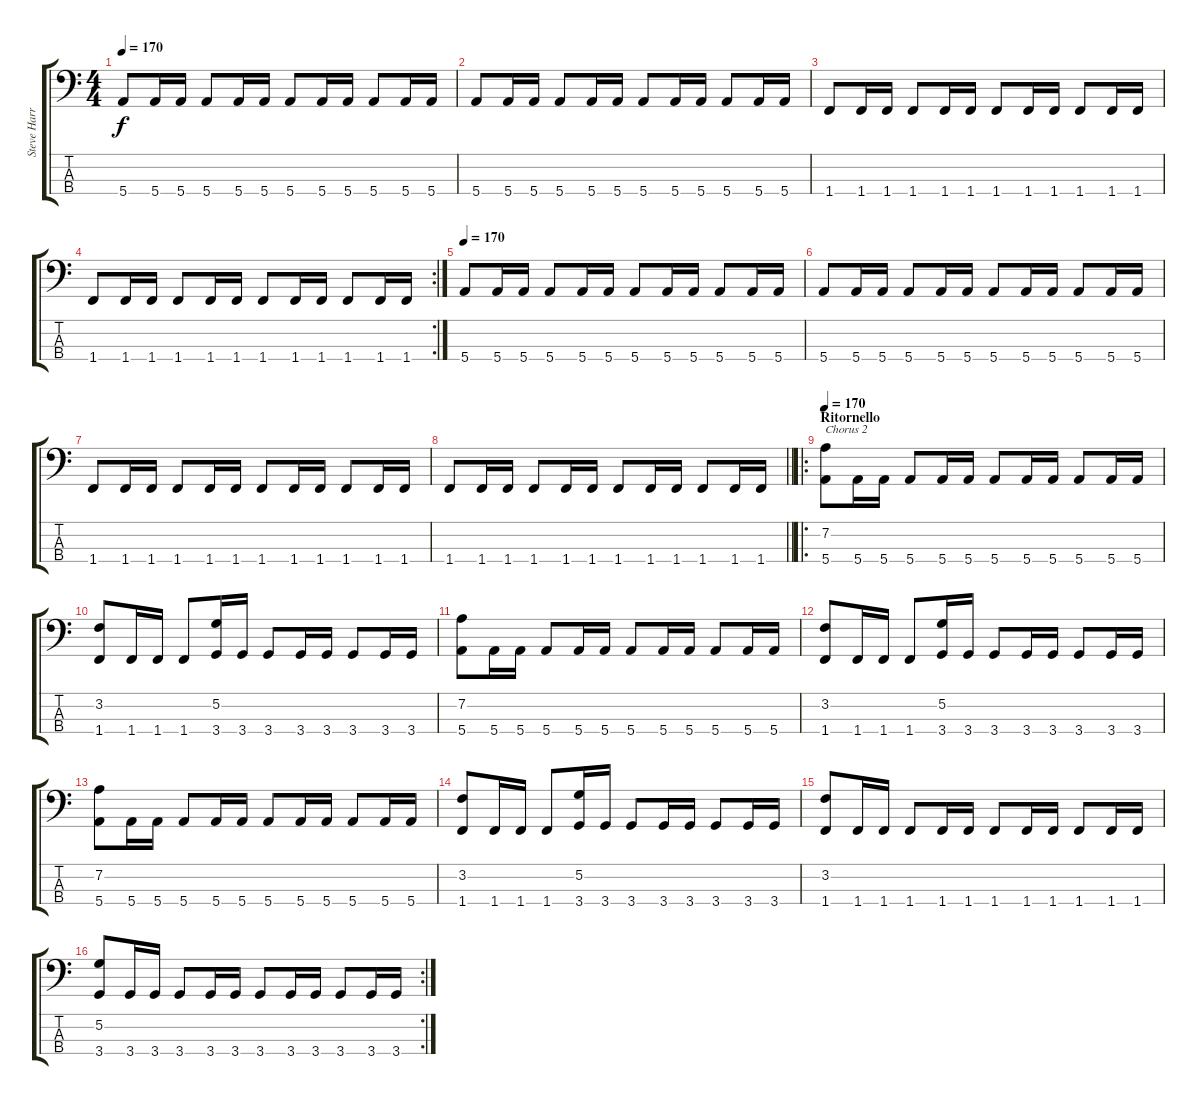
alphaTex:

\track ("Steve Harris" "Steve Harr") {instrument electricbassfinger}
\staff {score tabs}
\tuning (G2 D2 A1 E1) {hide}
\ts (4 4)
\tempo 170
\clef f4
\ks c
5.4.8{dy f} 5.4.16 5.4.16 5.4.8 5.4.16 5.4.16 5.4.8 5.4.16 5.4.16 5.4.8 5.4.16 5.4.16 |
5.4.8 5.4.16 5.4.16 5.4.8 5.4.16 5.4.16 5.4.8 5.4.16 5.4.16 5.4.8 5.4.16 5.4.16 |
1.4.8 1.4.16 1.4.16 1.4.8 1.4.16 1.4.16 1.4.8 1.4.16 1.4.16 1.4.8 1.4.16 1.4.16 |
\rc 2
1.4.8 1.4.16 1.4.16 1.4.8 1.4.16 1.4.16 1.4.8 1.4.16 1.4.16 1.4.8 1.4.16 1.4.16 |
\tempo 170
5.4.8 5.4.16 5.4.16 5.4.8 5.4.16 5.4.16 5.4.8 5.4.16 5.4.16 5.4.8 5.4.16 5.4.16 |
5.4.8 5.4.16 5.4.16 5.4.8 5.4.16 5.4.16 5.4.8 5.4.16 5.4.16 5.4.8 5.4.16 5.4.16 |
1.4.8 1.4.16 1.4.16 1.4.8 1.4.16 1.4.16 1.4.8 1.4.16 1.4.16 1.4.8 1.4.16 1.4.16 |
\barLineRight lightlight
1.4.8 1.4.16 1.4.16 1.4.8 1.4.16 1.4.16 1.4.8 1.4.16 1.4.16 1.4.8 1.4.16 1.4.16 |
\ro
\section ("" "Ritornello")
\tempo 170
(7.2 5.4).8{txt "Chorus 2"} 5.4.16 5.4.16 5.4.8 5.4.16 5.4.16 5.4.8 5.4.16 5.4.16 5.4.8 5.4.16 5.4.16 |
(3.2 1.4).8 1.4.16 1.4.16 1.4.8 (5.2 3.4).16 3.4.16 3.4.8 3.4.16 3.4.16 3.4.8 3.4.16 3.4.16 |
(7.2 5.4).8 5.4.16 5.4.16 5.4.8 5.4.16 5.4.16 5.4.8 5.4.16 5.4.16 5.4.8 5.4.16 5.4.16 |
(3.2 1.4).8 1.4.16 1.4.16 1.4.8 (5.2 3.4).16 3.4.16 3.4.8 3.4.16 3.4.16 3.4.8 3.4.16 3.4.16 |
(7.2 5.4).8 5.4.16 5.4.16 5.4.8 5.4.16 5.4.16 5.4.8 5.4.16 5.4.16 5.4.8 5.4.16 5.4.16 |
(3.2 1.4).8 1.4.16 1.4.16 1.4.8 (5.2 3.4).16 3.4.16 3.4.8 3.4.16 3.4.16 3.4.8 3.4.16 3.4.16 |
(3.2 1.4).8 1.4.16 1.4.16 1.4.8 1.4.16 1.4.16 1.4.8 1.4.16 1.4.16 1.4.8 1.4.16 1.4.16 |
\rc 2
(5.2 3.4).8 3.4.16 3.4.16 3.4.8 3.4.16 3.4.16 3.4.8 3.4.16 3.4.16 3.4.8 3.4.16 3.4.16
